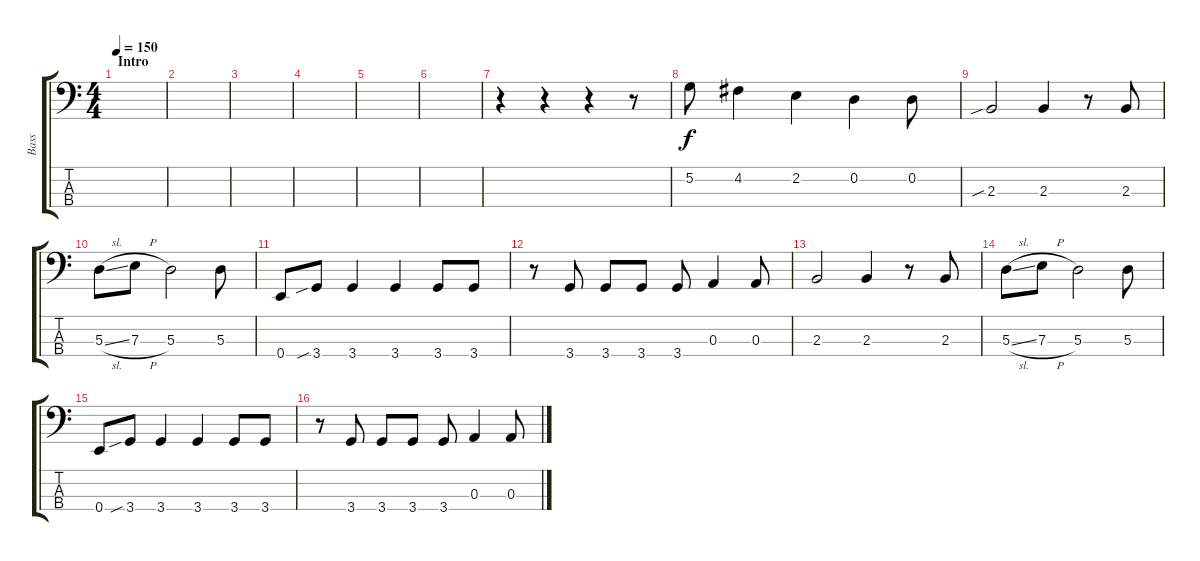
\track ("Bass" "Bass") {instrument electricbassfinger}
\staff {score tabs}
\tuning (G2 D2 A1 E1) {hide}
\ts (4 4)
\section ("" "Intro")
\tempo 150
\clef f4
\ks c
|
|
|
|
|
|
r.4 r.4 r.4 r.8 |
5.2.8 4.2.4 2.2.4 0.2.4 0.2.8 |
2.3{sib}.2 2.3.4 r.8 2.3.8 |
5.3{sl}.8 7.3{h}.8 5.3.2 5.3.8 |
0.4.8 3.4{sib}.8 3.4.4 3.4.4 3.4.8 3.4.8 |
r.8 3.4.8 3.4.8 3.4.8 3.4.8 0.3.4 0.3.8 |
2.3.2 2.3.4 r.8 2.3.8 |
5.3{sl}.8 7.3{h}.8 5.3.2 5.3.8 |
0.4.8 3.4{sib}.8 3.4.4 3.4.4 3.4.8 3.4.8 |
r.8 3.4.8 3.4.8 3.4.8 3.4.8 0.3.4 0.3.8
